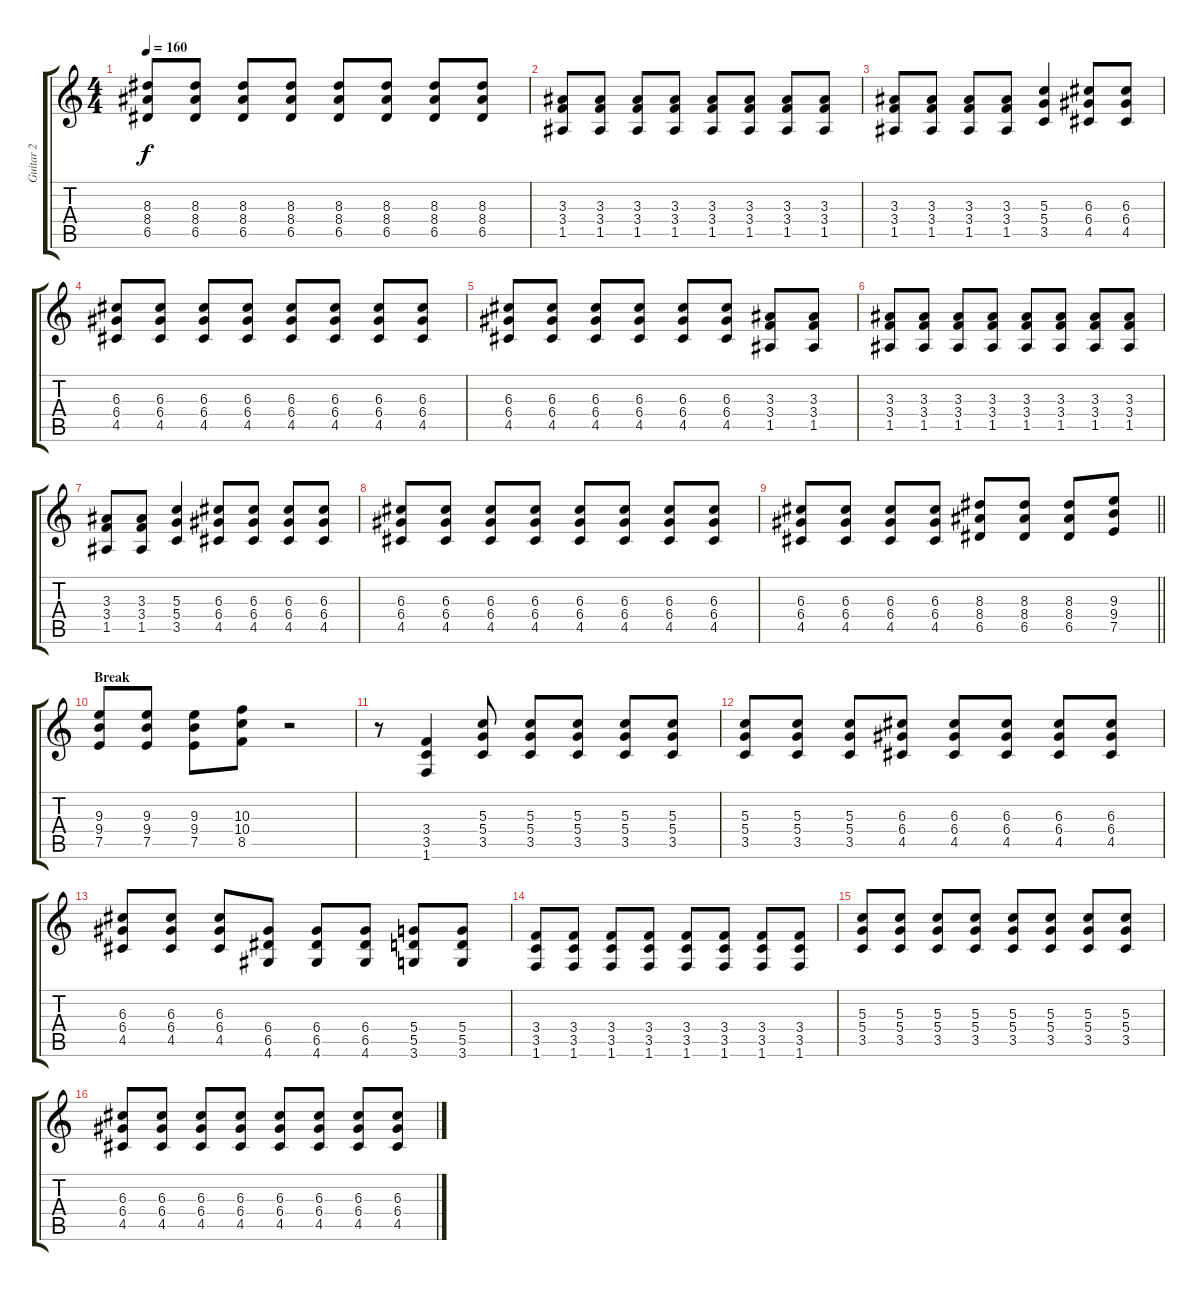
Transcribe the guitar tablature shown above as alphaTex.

\track ("Guitar 2" "Guitar 2") {instrument overdrivenguitar}
\staff {score tabs}
\tuning (E4 B3 G3 D3 A2 E2) {hide}
\ts (4 4)
\tempo 160
\clef g2
\ks c
(8.3 8.4 6.5).8{dy f} (8.3 8.4 6.5).8 (8.3 8.4 6.5).8 (8.3 8.4 6.5).8 (8.3 8.4 6.5).8 (8.3 8.4 6.5).8 (8.3 8.4 6.5).8 (8.3 8.4 6.5).8 |
(3.3 3.4 1.5).8 (3.3 3.4 1.5).8 (3.3 3.4 1.5).8 (3.3 3.4 1.5).8 (3.3 3.4 1.5).8 (3.3 3.4 1.5).8 (3.3 3.4 1.5).8 (3.3 3.4 1.5).8 |
(3.3 3.4 1.5).8 (3.3 3.4 1.5).8 (3.3 3.4 1.5).8 (3.3 3.4 1.5).8 (5.3 5.4 3.5).4 (6.3 6.4 4.5).8 (6.3 6.4 4.5).8 |
(6.3 6.4 4.5).8 (6.3 6.4 4.5).8 (6.3 6.4 4.5).8 (6.3 6.4 4.5).8 (6.3 6.4 4.5).8 (6.3 6.4 4.5).8 (6.3 6.4 4.5).8 (6.3 6.4 4.5).8 |
(6.3 6.4 4.5).8 (6.3 6.4 4.5).8 (6.3 6.4 4.5).8 (6.3 6.4 4.5).8 (6.3 6.4 4.5).8 (6.3 6.4 4.5).8 (3.3 3.4 1.5).8 (3.3 3.4 1.5).8 |
(3.3 3.4 1.5).8 (3.3 3.4 1.5).8 (3.3 3.4 1.5).8 (3.3 3.4 1.5).8 (3.3 3.4 1.5).8 (3.3 3.4 1.5).8 (3.3 3.4 1.5).8 (3.3 3.4 1.5).8 |
(3.3 3.4 1.5).8 (3.3 3.4 1.5).8 (5.3 5.4 3.5).4 (6.3 6.4 4.5).8 (6.3 6.4 4.5).8 (6.3 6.4 4.5).8 (6.3 6.4 4.5).8 |
(6.3 6.4 4.5).8 (6.3 6.4 4.5).8 (6.3 6.4 4.5).8 (6.3 6.4 4.5).8 (6.3 6.4 4.5).8 (6.3 6.4 4.5).8 (6.3 6.4 4.5).8 (6.3 6.4 4.5).8 |
\barLineRight lightlight
(6.3 6.4 4.5).8 (6.3 6.4 4.5).8 (6.3 6.4 4.5).8 (6.3 6.4 4.5).8 (8.3 8.4 6.5).8 (8.3 8.4 6.5).8 (8.3 8.4 6.5).8 (9.3 9.4 7.5).8 |
\section ("" "Break")
(9.3 9.4 7.5).8 (9.3 9.4 7.5).8 (9.3 9.4 7.5).8 (10.3 10.4 8.5).8 r.2 |
r.8 (3.4 3.5 1.6).4 (5.3 5.4 3.5).8 (5.3 5.4 3.5).8 (5.3 5.4 3.5).8 (5.3 5.4 3.5).8 (5.3 5.4 3.5).8 |
(5.3 5.4 3.5).8 (5.3 5.4 3.5).8 (5.3 5.4 3.5).8 (6.3 6.4 4.5).8 (6.3 6.4 4.5).8 (6.3 6.4 4.5).8 (6.3 6.4 4.5).8 (6.3 6.4 4.5).8 |
(6.3 6.4 4.5).8 (6.3 6.4 4.5).8 (6.3 6.4 4.5).8 (6.4 6.5 4.6).8 (6.4 6.5 4.6).8 (6.4 6.5 4.6).8 (5.4 5.5 3.6).8 (5.4 5.5 3.6).8 |
(3.4 3.5 1.6).8 (3.4 3.5 1.6).8 (3.4 3.5 1.6).8 (3.4 3.5 1.6).8 (3.4 3.5 1.6).8 (3.4 3.5 1.6).8 (3.4 3.5 1.6).8 (3.4 3.5 1.6).8 |
(5.3 5.4 3.5).8 (5.3 5.4 3.5).8 (5.3 5.4 3.5).8 (5.3 5.4 3.5).8 (5.3 5.4 3.5).8 (5.3 5.4 3.5).8 (5.3 5.4 3.5).8 (5.3 5.4 3.5).8 |
(6.3 6.4 4.5).8 (6.3 6.4 4.5).8 (6.3 6.4 4.5).8 (6.3 6.4 4.5).8 (6.3 6.4 4.5).8 (6.3 6.4 4.5).8 (6.3 6.4 4.5).8 (6.3 6.4 4.5).8
